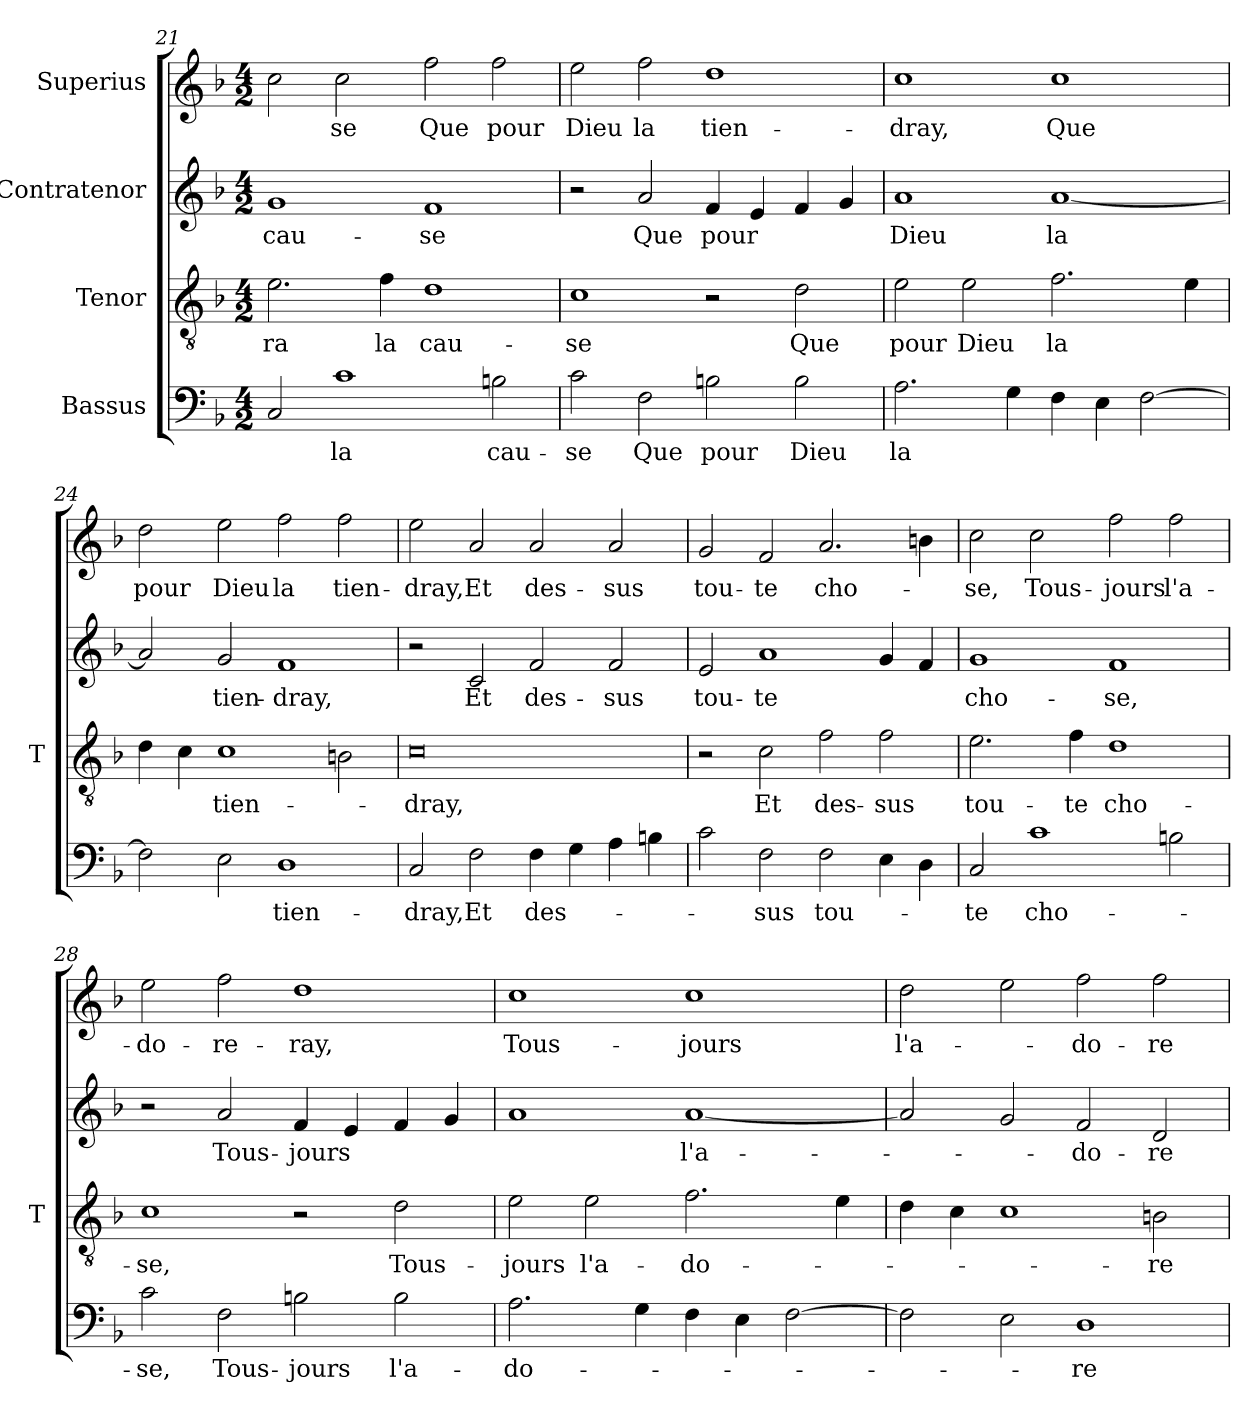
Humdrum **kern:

**kern	**text	**kern	**text	**kern	**text	**kern	**text
*part4	*part4	*part3	*part3	*part2	*part2	*part1	*part1
*staff4	*staff4	*staff3	*staff3	*staff2	*staff2	*staff1	*staff1
*I"Bassus	*	*I"Tenor	*	*I"Contratenor	*	*I"Superius	*
*	*	*I'T	*	*	*	*	*
*clefF4	*	*clefGv2	*	*clefG2	*	*clefG2	*
*k[b-]	*	*k[b-]	*	*k[b-]	*	*k[b-]	*
*M4/2	*	*M4/2	*	*M4/2	*	*M4/2	*
=21	=21	=21	=21	=21	=21	=21	=21
2C	.	2.e	-ra	1g	cau-	2cc	.
1c	-la	.	.	.	.	2cc	-se
.	.	4f	-la	.	.	.	.
.	.	1d	cau-	1f	-se	2ff	-Que
2Bn	cau-	.	.	.	.	2ff	-pour
=22	=22	=22	=22	=22	=22	=22	=22
2c	-se	1c	-se	2r	.	2ee	-Dieu
2F	-Que	.	.	2a	-Que	2ff	-la
2Bn	-pour	2r	.	4f	-pour	1dd	tien-
.	.	.	.	4e	.	.	.
2B	-Dieu	2d	-Que	4f	.	.	.
.	.	.	.	4g	.	.	.
=23	=23	=23	=23	=23	=23	=23	=23
2.A	-la	2e	-pour	1a	-Dieu	1cc	-dray,
.	.	2e	-Dieu	.	.	.	.
4G	.	.	.	.	.	.	.
4F	.	2.f	-la	[1a	-la	1cc	-Que
4E	.	.	.	.	.	.	.
[2F	.	.	.	.	.	.	.
.	.	4e	.	.	.	.	.
=24	=24	=24	=24	=24	=24	=24	=24
2F]	.	4d	.	2a]	.	2dd	-pour
.	.	4c	.	.	.	.	.
2E	.	1c	tien-	2g	tien-	2ee	-Dieu
1D	tien-	.	.	1f	-dray,	2ff	-la
.	.	2Bn	.	.	.	2ff	tien-
=25	=25	=25	=25	=25	=25	=25	=25
2C	-dray,	0c	-dray,	2r	.	2ee	-dray,
2F	-Et	.	.	2c	-Et	2a	-Et
4F	des-	.	.	2f	des-	2a	des-
4G	.	.	.	.	.	.	.
4A	.	.	.	2f	-sus	2a	-sus
4Bn	.	.	.	.	.	.	.
=26	=26	=26	=26	=26	=26	=26	=26
2c	.	2r	.	2e	tou-	2g	tou-
2F	-sus	2c	-Et	1a	-te	2f	-te
2F	tou-	2f	des-	.	.	2.a	cho-
4E	.	2f	-sus	4g	.	.	.
4D	.	.	.	4f	.	4bn	.
=27	=27	=27	=27	=27	=27	=27	=27
2C	-te	2.e	tou-	1g	cho-	2cc	-se,
1c	cho-	.	.	.	.	2cc	Tous-
.	.	4f	-te	.	.	.	.
.	.	1d	cho-	1f	-se,	2ff	-jours
2Bn	.	.	.	.	.	2ff	l'a-
=28	=28	=28	=28	=28	=28	=28	=28
2c	-se,	1c	-se,	2r	.	2ee	do-
2F	Tous-	.	.	2a	Tous-	2ff	re-
2Bn	-jours	2r	.	4f	-jours	1dd	-ray,
.	.	.	.	4e	.	.	.
2B	l'a-	2d	Tous-	4f	.	.	.
.	.	.	.	4g	.	.	.
=29	=29	=29	=29	=29	=29	=29	=29
2.A	do-	2e	-jours	1a	.	1cc	Tous-
.	.	2e	l'a-	.	.	.	.
4G	.	.	.	.	.	.	.
4F	.	2.f	do-	[1a	l'a-	1cc	-jours
4E	.	.	.	.	.	.	.
[2F	.	.	.	.	.	.	.
.	.	4e	.	.	.	.	.
=30	=30	=30	=30	=30	=30	=30	=30
2F]	.	4d	.	2a]	.	2dd	l'a-
.	.	4c	.	.	.	.	.
2E	.	1c	.	2g	.	2ee	.
1D	re-	.	.	2f	do-	2ff	do-
.	.	2Bn	re-	2d	re-	2ff	re-
=	=	=	=	=	=	=	=
*-	*-	*-	*-	*-	*-	*-	*-
